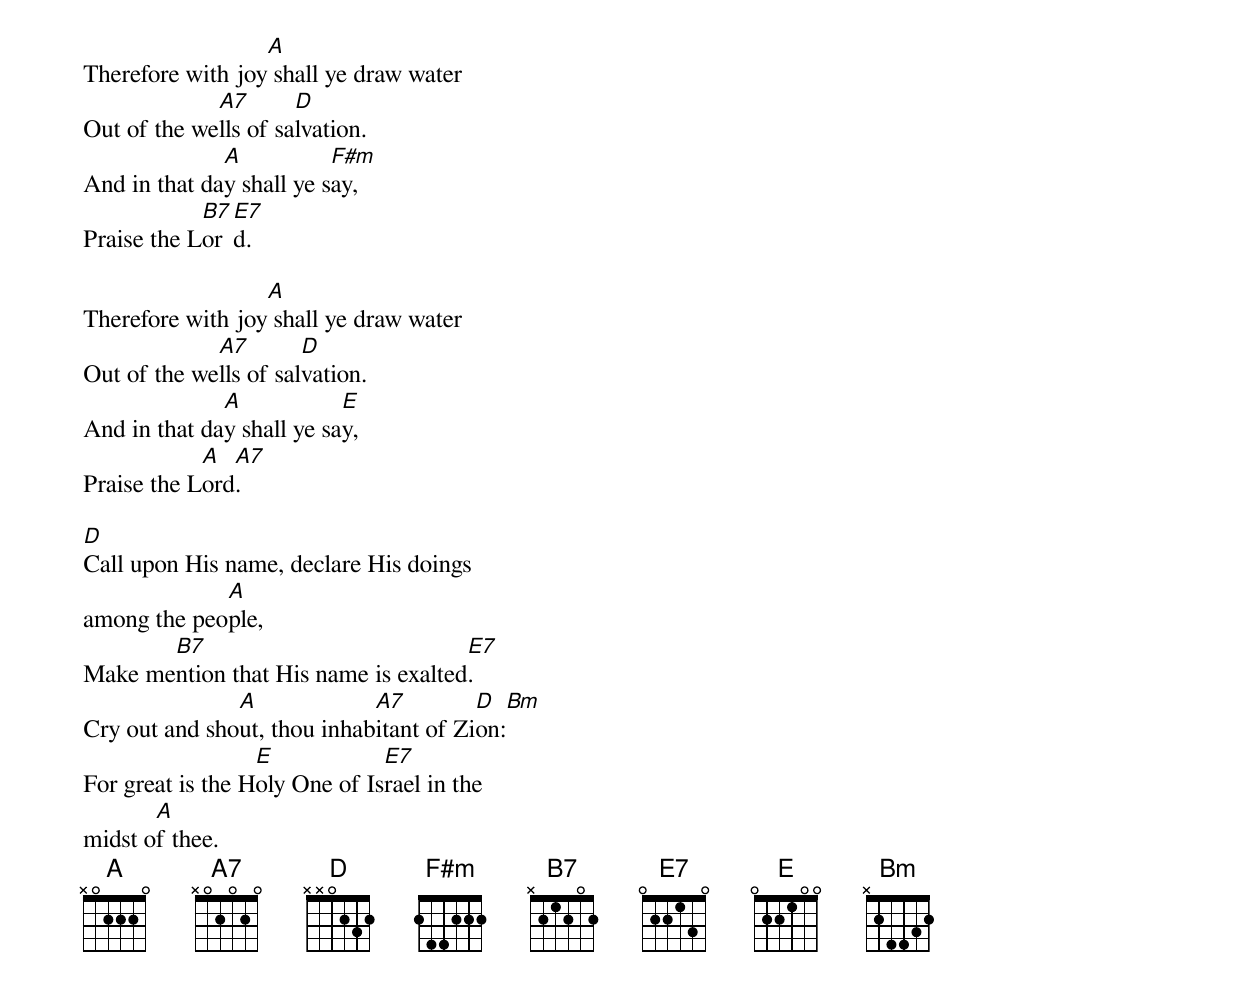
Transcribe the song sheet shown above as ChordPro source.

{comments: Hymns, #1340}
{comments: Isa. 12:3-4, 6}

Therefore with joy[A] shall ye draw water
Out of the we[A7]lls of sa[D]lvation.
And in that da[A]y shall ye s[F#m]ay,
Praise the L[B7]or[E7]d.

Therefore with joy[A] shall ye draw water
Out of the we[A7]lls of sal[D]vation.
And in that da[A]y shall ye sa[E]y,
Praise the L[A]ord[A7].

[D]Call upon His name, declare His doings
among the peo[A]ple,
Make me[B7]ntion that His name is exalted[E7].
Cry out and sho[A]ut, thou inhab[A7]itant of Zi[D]on:[Bm]
For great is the H[E]oly One of Is[E7]rael in the
midst o[A]f thee.
